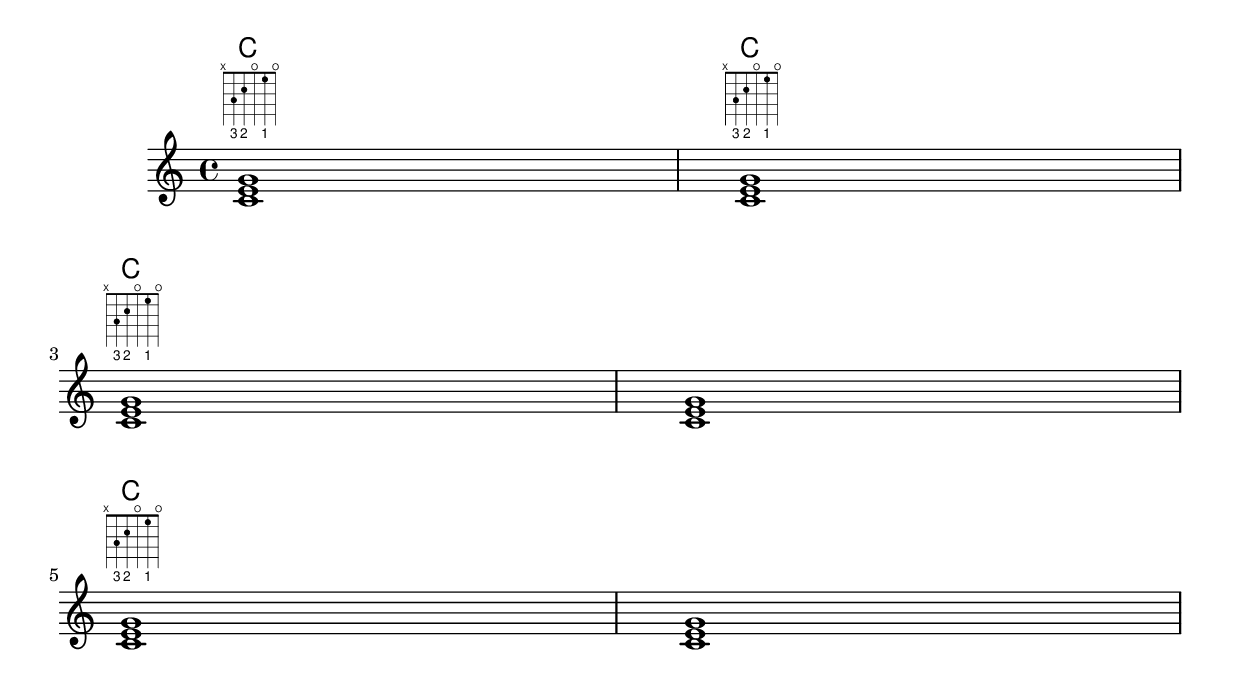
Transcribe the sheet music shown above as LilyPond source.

% DO NOT EDIT this file manually; it is automatically
% generated from Documentation/snippets/new
% Make any changes in Documentation/snippets/new/
% and then run scripts/auxiliar/makelsr.py
%
% This file is in the public domain.
%% Note: this file works from version 2.14.0
\version "2.14.0"

\header {
%% Translation of GIT committish: 70f5f30161f7b804a681cd080274bfcdc9f4fe8c
  texidoces = "
Se puede hacer que los diagramas de posiciones se muestren sólo
cuando el acorde cambia o al comienzo de una nueva línea.

"

  doctitlees = "Cambios de acorde de posiciones de trastes"


%% Translation of GIT committish: 0a868be38a775ecb1ef935b079000cebbc64de40
texidocde = "
Bunddiagramme können definiert werden, sodass sie nur angezeigt werden,
wenn der Akkord sich ändert oder eine neue Zeile anfängt.

"

  doctitlede = "Akkordänderungen für Bunddiagramme"

  lsrtags = "fretted-strings"
  texidoc = "FretBoards can be set to display only when the chord changes
or at the beginning of a new line."
  doctitle = "chordChanges for FretBoards"
} % begin verbatim


\include "predefined-guitar-fretboards.ly"

myChords = \chordmode {
  c1 c1 \break
  \set chordChanges = ##t
  c1 c1 \break
  c1 c1 \break
}

<<
  \new ChordNames { \myChords }
  \new FretBoards { \myChords }
  \new Staff { \myChords }
>>
